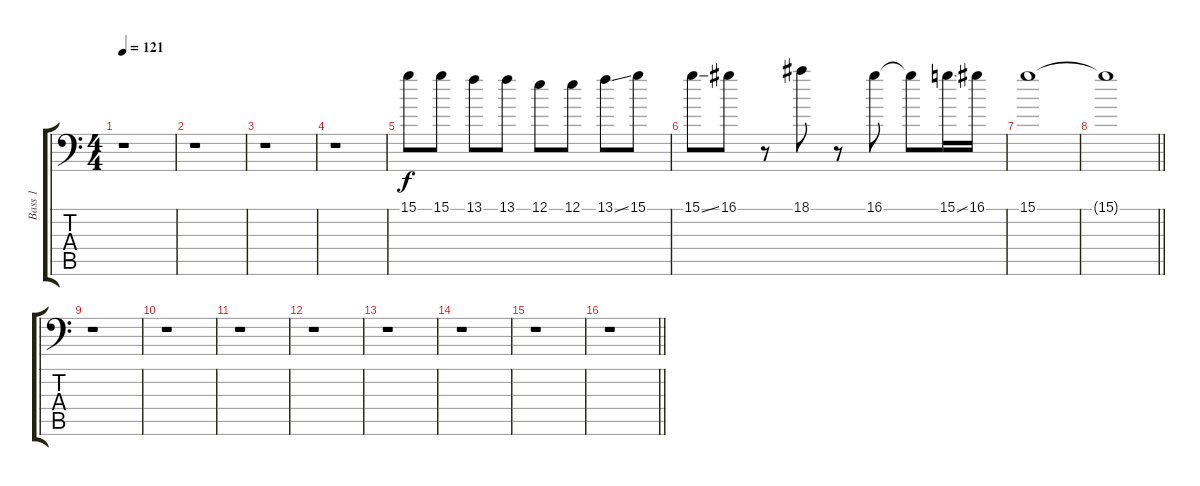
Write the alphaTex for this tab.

\track ("Bass 1" "Bass 1") {instrument electricbasspick}
\staff {score tabs}
\tuning (E3 B2 G2 D2 A1 E1) {hide}
\ts (4 4)
\tempo 121
\clef f4
\ks c
r.1{dy f instrument electricbasspick} |
r.1 |
r.1 |
r.1 |
15.1.8 15.1.8 13.1.8 13.1.8 12.1.8 12.1.8 13.1{ss}.8 15.1.8 |
15.1{ss}.8 16.1.8 r.8 18.1.8 r.8 16.1.8 16.1{t}.8 15.1{ss}.16 16.1.16 |
15.1.1 |
\barLineRight lightlight
15.1{t}.1 |
r.1 |
r.1 |
r.1 |
r.1 |
r.1 |
r.1 |
r.1 |
\barLineRight lightlight
r.1
